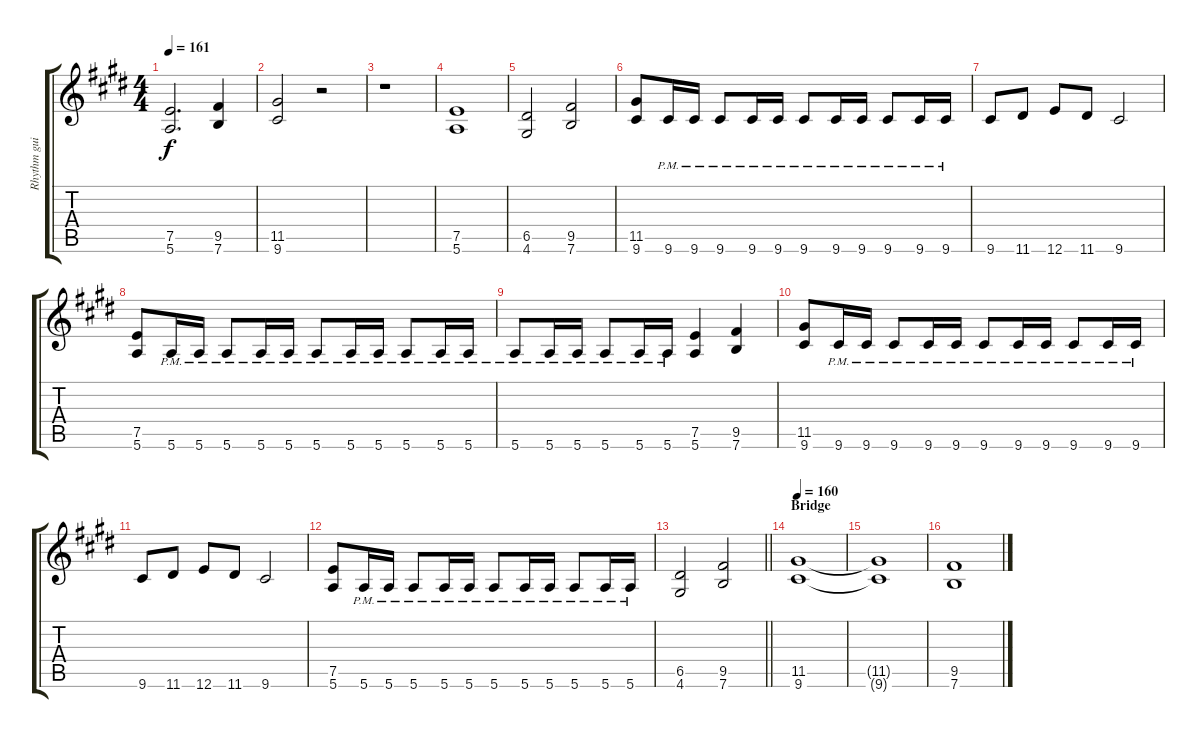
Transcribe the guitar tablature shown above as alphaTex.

\track ("Rhythm guitar II (Marcus Siepen)" "Rhythm gui") {instrument distortionguitar}
\staff {score tabs}
\tuning (E4 B3 G3 D3 A2 E2) {hide}
\ts (4 4)
\tempo 161
\clef g2
\ks c#minor
(7.5{t} 5.6{t}).2{d dy f} (9.5 7.6).4 |
(11.5 9.6).2 r.2 |
r.1 |
(7.5 5.6).1 |
(6.5 4.6).2 (9.5 7.6).2 |
(11.5 9.6).8 9.6{pm}.16 9.6{pm}.16 9.6{pm}.8 9.6{pm}.16 9.6{pm}.16 9.6{pm}.8 9.6{pm}.16 9.6{pm}.16 9.6{pm}.8 9.6{pm}.16 9.6{pm}.16 |
9.6.8 11.6.8 12.6.8 11.6.8 9.6.2 |
(7.5 5.6).8 5.6{pm}.16 5.6{pm}.16 5.6{pm}.8 5.6{pm}.16 5.6{pm}.16 5.6{pm}.8 5.6{pm}.16 5.6{pm}.16 5.6{pm}.8 5.6{pm}.16 5.6{pm}.16 |
5.6{pm}.8 5.6{pm}.16 5.6{pm}.16 5.6{pm}.8 5.6{pm}.16 5.6{pm}.16 (7.5 5.6).4 (9.5 7.6).4 |
(11.5 9.6).8 9.6{pm}.16 9.6{pm}.16 9.6{pm}.8 9.6{pm}.16 9.6{pm}.16 9.6{pm}.8 9.6{pm}.16 9.6{pm}.16 9.6{pm}.8 9.6{pm}.16 9.6{pm}.16 |
9.6.8 11.6.8 12.6.8 11.6.8 9.6.2 |
(7.5 5.6).8 5.6{pm}.16 5.6{pm}.16 5.6{pm}.8 5.6{pm}.16 5.6{pm}.16 5.6{pm}.8 5.6{pm}.16 5.6{pm}.16 5.6{pm}.8 5.6{pm}.16 5.6{pm}.16 |
\barLineRight lightlight
(6.5 4.6).2 (9.5 7.6).2 |
\section ("" "Bridge")
\tempo 160
(11.5 9.6).1 |
(11.5{t} 9.6{t}).1 |
(9.5 7.6).1
